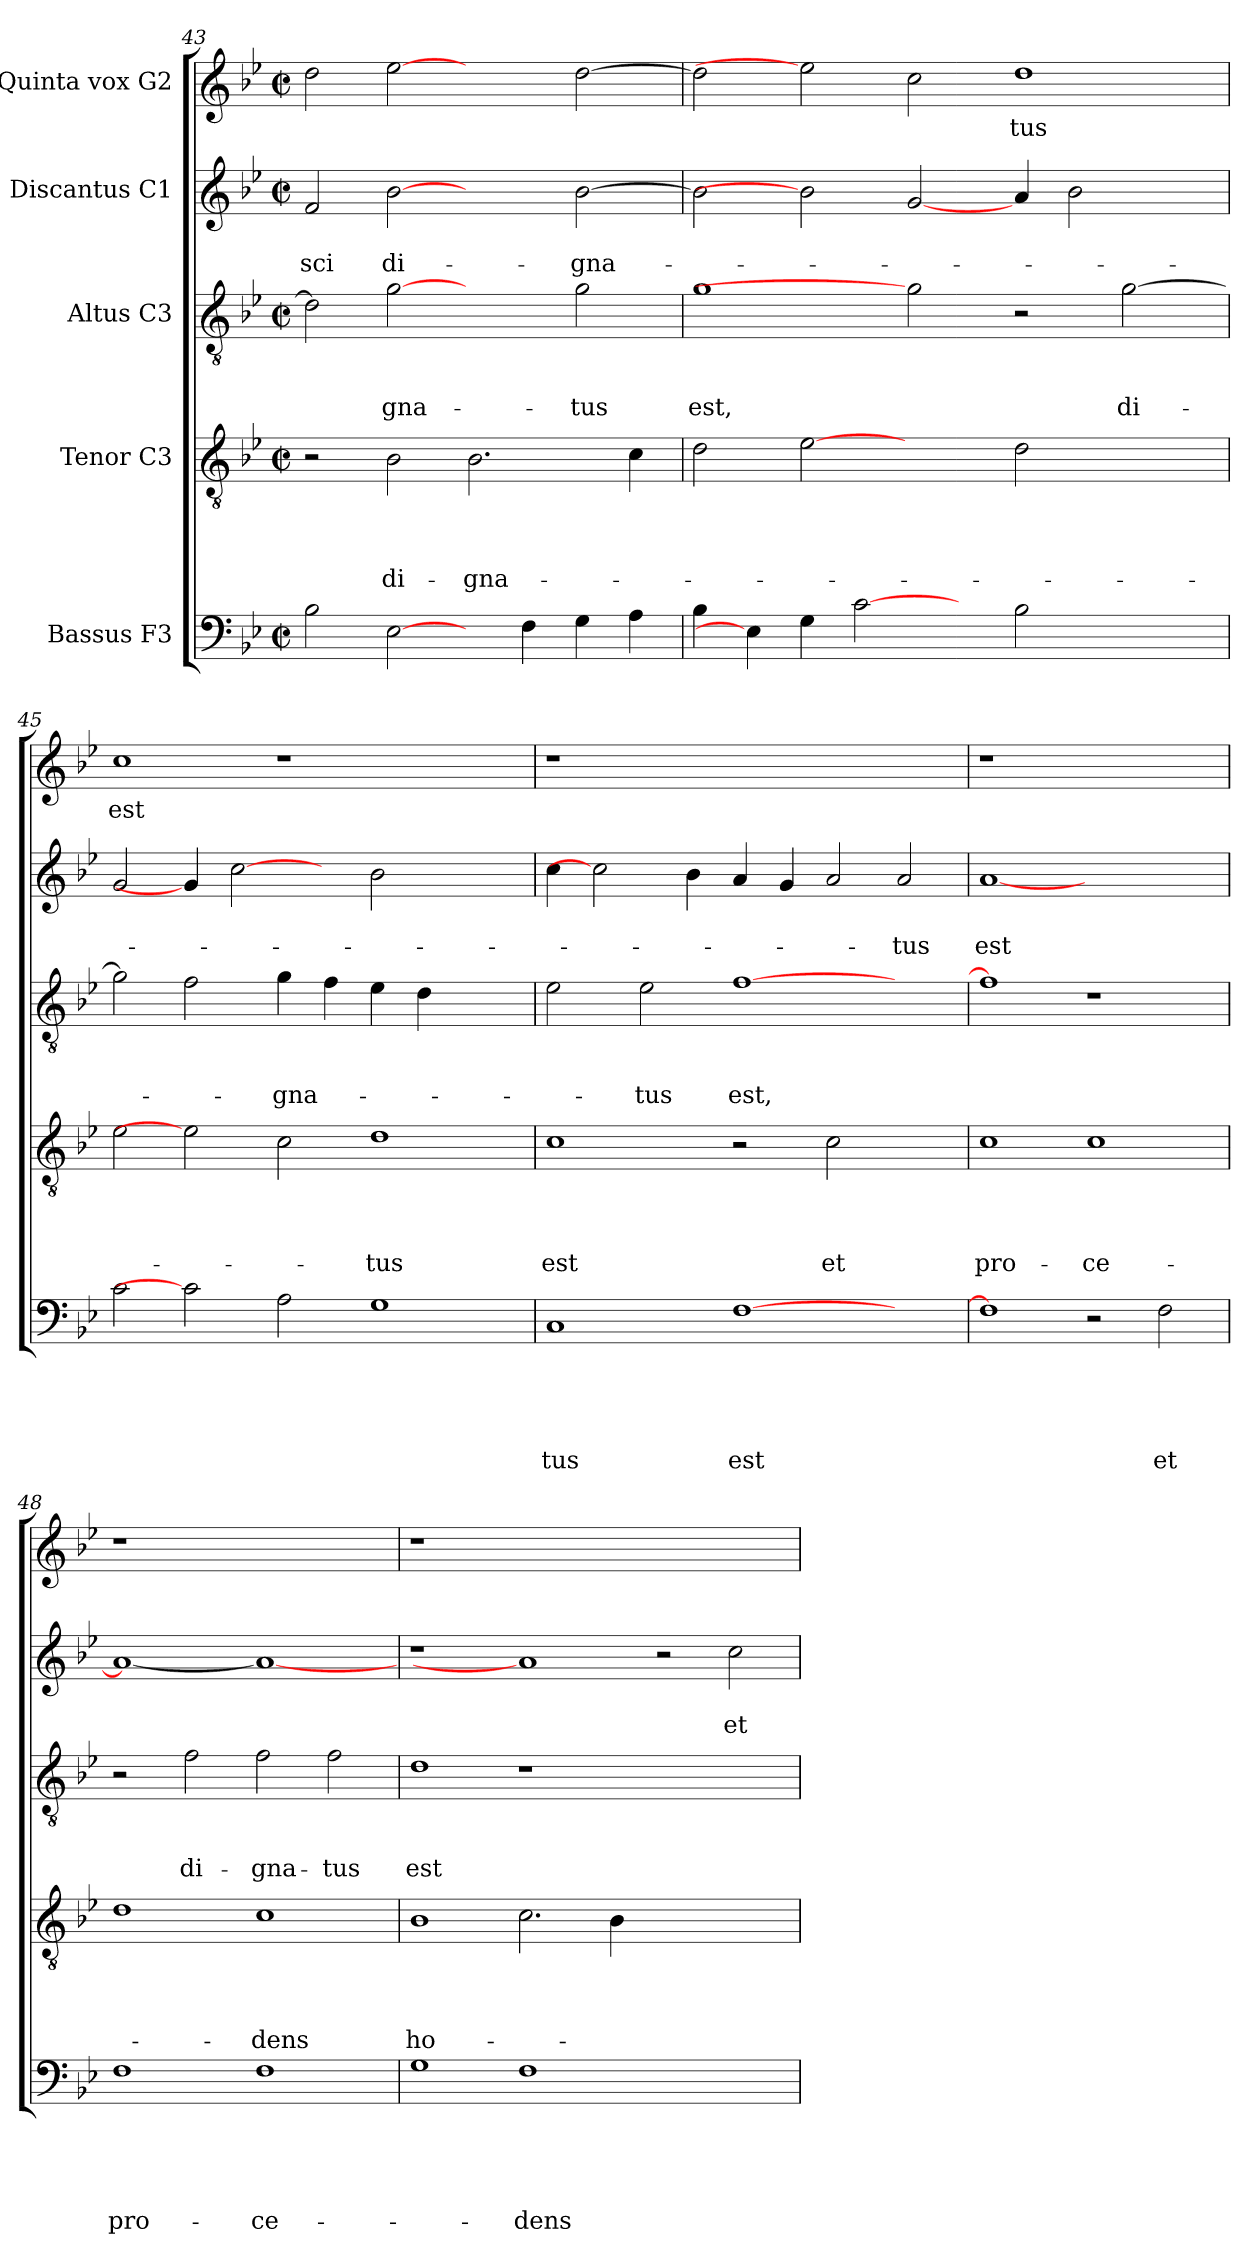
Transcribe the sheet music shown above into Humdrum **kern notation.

**kern	**text	**text	**text	**text	**text	**kern	**text	**text	**text	**text	**kern	**text	**text	**text	**kern	**text	**text	**kern	**text
*part5	*part5	*part5	*part5	*part5	*part5	*part4	*part4	*part4	*part4	*part4	*part3	*part3	*part3	*part3	*part2	*part2	*part2	*part1	*part1
*staff5	*staff5	*staff5	*staff5	*staff5	*staff5	*staff4	*staff4	*staff4	*staff4	*staff4	*staff3	*staff3	*staff3	*staff3	*staff2	*staff2	*staff2	*staff1	*staff1
*I"Bassus F3	*	*	*	*	*	*I"Tenor C3	*	*	*	*	*I"Altus C3	*	*	*	*I"Discantus C1	*	*	*I"Quinta vox G2	*
!!LO:PB:g=z
*clefF4	*	*	*	*	*	*clefGv2	*	*	*	*	*clefGv2	*	*	*	*clefG2	*	*	*clefG2	*
*k[b-e-]	*	*	*	*	*	*k[b-e-]	*	*	*	*	*k[b-e-]	*	*	*	*k[b-e-]	*	*	*k[b-e-]	*
*B-:	*	*	*	*	*	*B-:	*	*	*	*	*B-:	*	*	*	*B-:	*	*	*B-:	*
*M2/2	*	*	*	*	*	*M2/2	*	*	*	*	*M2/2	*	*	*	*M2/2	*	*	*M2/2	*
*met(c|)	*	*	*	*	*	*met(c|)	*	*	*	*	*met(c|)	*	*	*	*met(c|)	*	*	*met(c|)	*
=43	=43	=43	=43	=43	=43	=43	=43	=43	=43	=43	=43	=43	=43	=43	=43	=43	=43	=43	=43
2B-\	.	.	.	.	.	2r	.	.	.	.	2d\]	.	.	.	2f/	.	-sci	2dd\	.
[2E-\	.	.	.	.	.	2B-\	.	.	.	di-	[2g	.	.	-gna-	[2b-	.	di-	[2ee-	.
4ryy	.	.	.	.	.	2.B-\	.	.	.	-gna-	2ryy	.	.	.	2ryy	.	.	2ryy	.
4F\	.	.	.	.	.	.	.	.	.	.	.	.	.	.	.	.	.	.	.
4G\	.	.	.	.	.	.	.	.	.	.	2g\	.	.	-tus	[2b-\	.	-gna-	[2dd\	.
4A\	.	.	.	.	.	4c\	.	.	.	.	.	.	.	.	.	.	.	.	.
=44	=44	=44	=44	=44	=44	=44	=44	=44	=44	=44	=44	=44	=44	=44	=44	=44	=44	=44	=44
4B-\	.	.	.	.	.	2d\	.	.	.	.	1g	.	.	est,	2b-\]	.	.	2dd\]	.
4E-\]	.	.	.	.	.	.	.	.	.	.	.	.	.	.	.	.	.	.	.
4G\	.	.	.	.	.	[2e-	.	.	.	.	.	.	.	.	2b-]	.	.	2ee-]	.
[2c	.	.	.	.	.	.	.	.	.	.	.	.	.	.	.	.	.	.	.
.	.	.	.	.	.	2ryy	.	.	.	.	2g]	.	.	.	[2g/	.	.	2cc\	.
4ryy	.	.	.	.	.	.	.	.	.	.	.	.	.	.	.	.	.	.	.
2B-\	.	.	.	.	.	2d\	.	.	.	.	2r	.	.	.	4a/	.	.	1dd	-tus
.	.	.	.	.	.	.	.	.	.	.	.	.	.	.	2b-\	.	.	.	.
2ryy	.	.	.	.	.	2ryy	.	.	.	.	[2g\	.	.	di-	.	.	.	.	.
.	.	.	.	.	.	.	.	.	.	.	.	.	.	.	4ryy	.	.	.	.
=45	=45	=45	=45	=45	=45	=45	=45	=45	=45	=45	=45	=45	=45	=45	=45	=45	=45	=45	=45
2c\	.	.	.	.	.	2e-\	.	.	.	.	2g\]	.	.	.	2g/	.	.	1cc	est
2c]	.	.	.	.	.	2e-]	.	.	.	.	2f\	.	.	.	4g/]	.	.	.	.
.	.	.	.	.	.	.	.	.	.	.	.	.	.	.	[2cc	.	.	.	.
2A\	.	.	.	.	.	2c\	.	.	.	.	4g\	.	.	-gna-	.	.	.	1r	.
.	.	.	.	.	.	.	.	.	.	.	4f\	.	.	.	4ryy	.	.	.	.
1G	.	.	.	.	.	1d	.	.	.	-tus	4e-\	.	.	.	2b-\	.	.	.	.
.	.	.	.	.	.	.	.	.	.	.	4d\	.	.	.	.	.	.	.	.
.	.	.	.	.	.	.	.	.	.	.	2ryy	.	.	.	2ryy	.	.	2ryy	.
=46	=46	=46	=46	=46	=46	=46	=46	=46	=46	=46	=46	=46	=46	=46	=46	=46	=46	=46	=46
1C	.	.	.	.	-tus	1c	.	.	.	est	2e-\	.	.	.	4cc\	.	.	1r	.
.	.	.	.	.	.	.	.	.	.	.	.	.	.	.	2cc]	.	.	.	.
.	.	.	.	.	.	.	.	.	.	.	2e-\	.	.	-tus	.	.	.	.	.
.	.	.	.	.	.	.	.	.	.	.	.	.	.	.	4b-\	.	.	.	.
[1F	.	.	.	.	est	2r	.	.	.	.	[1f	.	.	est,	4a/	.	.	1.ryy	.
.	.	.	.	.	.	.	.	.	.	.	.	.	.	.	4g/	.	.	.	.
.	.	.	.	.	.	2c\	.	.	.	et	.	.	.	.	2a/	.	.	.	.
2ryy	.	.	.	.	.	2ryy	.	.	.	.	2ryy	.	.	.	2a/	.	-tus	.	.
=47	=47	=47	=47	=47	=47	=47	=47	=47	=47	=47	=47	=47	=47	=47	=47	=47	=47	=47	=47
1F]	.	.	.	.	.	1c	.	.	.	pro-	1f]	.	.	.	[1a	.	est	1r	.
2r	.	.	.	.	.	1c	.	.	.	-ce-	1r	.	.	.	1ryy	.	.	1ryy	.
2F\	.	.	.	.	et	.	.	.	.	.	.	.	.	.	.	.	.	.	.
=48	=48	=48	=48	=48	=48	=48	=48	=48	=48	=48	=48	=48	=48	=48	=48	=48	=48	=48	=48
1F	.	.	.	.	pro-	1d	.	.	.	.	2r	.	.	.	1a_	.	.	1r	.
.	.	.	.	.	.	.	.	.	.	.	2f\	.	.	di-	.	.	.	.	.
1F	.	.	.	.	-ce-	1c	.	.	.	-dens	2f\	.	.	-gna-	1a_	.	.	1ryy	.
.	.	.	.	.	.	.	.	.	.	.	2f\	.	.	-tus	.	.	.	.	.
!!LO:LB:g=z
=49	=49	=49	=49	=49	=49	=49	=49	=49	=49	=49	=49	=49	=49	=49	=49	=49	=49	=49	=49
1G	.	.	.	.	.	1B-	.	.	.	ho-	1d	.	.	est	1r	.	.	1r	.
1F	.	.	.	.	-dens	2.c\	.	.	.	.	1r	.	.	.	1a]	.	.	0ryy	.
.	.	.	.	.	.	4B-\	.	.	.	.	.	.	.	.	.	.	.	.	.
1ryy	.	.	.	.	.	1ryy	.	.	.	.	1ryy	.	.	.	2r	.	.	.	.
.	.	.	.	.	.	.	.	.	.	.	.	.	.	.	2cc\	.	et	.	.
=	=	=	=	=	=	=	=	=	=	=	=	=	=	=	=	=	=	=	=
*-	*-	*-	*-	*-	*-	*-	*-	*-	*-	*-	*-	*-	*-	*-	*-	*-	*-	*-	*-
